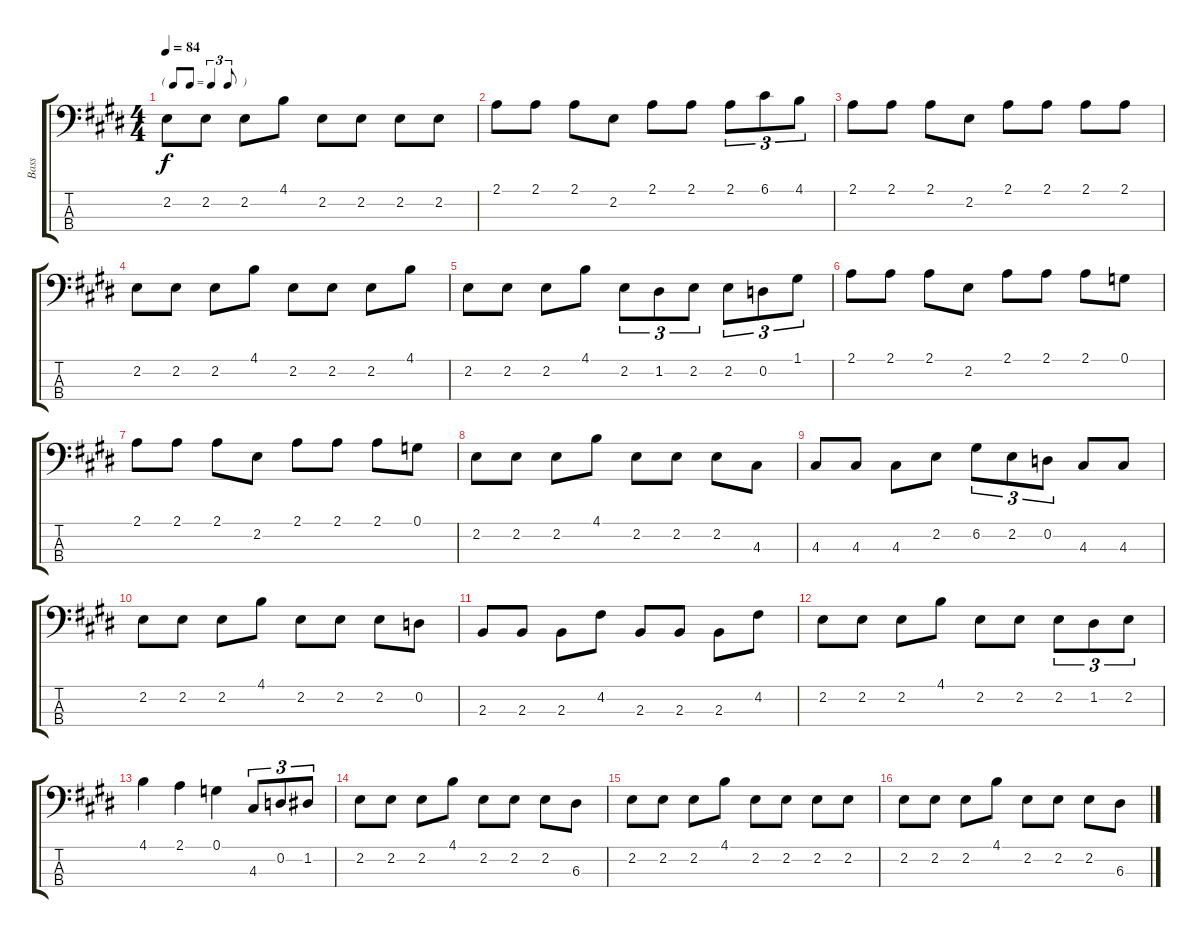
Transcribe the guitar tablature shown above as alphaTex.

\track ("Bass" "Bass") {instrument electricbassfinger}
\staff {score tabs}
\tuning (G2 D2 A1 E1) {hide}
\ts (4 4)
\tf triplet8th
\tempo 84
\clef f4
\ks e
2.2.8{dy f} 2.2.8 2.2.8 4.1.8 2.2.8 2.2.8 2.2.8 2.2.8 |
2.1.8 2.1.8 2.1.8 2.2.8 2.1.8 2.1.8 2.1.8{tu (3 2)} 6.1.8{tu (3 2)} 4.1.8{tu (3 2)} |
2.1.8 2.1.8 2.1.8 2.2.8 2.1.8 2.1.8 2.1.8 2.1.8 |
2.2.8 2.2.8 2.2.8 4.1.8 2.2.8 2.2.8 2.2.8 4.1.8 |
2.2.8 2.2.8 2.2.8 4.1.8 2.2.8{tu (3 2)} 1.2.8{tu (3 2)} 2.2.8{tu (3 2)} 2.2.8{tu (3 2)} 0.2.8{tu (3 2)} 1.1.8{tu (3 2)} |
2.1.8 2.1.8 2.1.8 2.2.8 2.1.8 2.1.8 2.1.8 0.1.8 |
2.1.8 2.1.8 2.1.8 2.2.8 2.1.8 2.1.8 2.1.8 0.1.8 |
2.2.8 2.2.8 2.2.8 4.1.8 2.2.8 2.2.8 2.2.8 4.3.8 |
4.3.8 4.3.8 4.3.8 2.2.8 6.2.8{tu (3 2)} 2.2.8{tu (3 2)} 0.2.8{tu (3 2)} 4.3.8 4.3.8 |
2.2.8 2.2.8 2.2.8 4.1.8 2.2.8 2.2.8 2.2.8 0.2.8 |
2.3.8 2.3.8 2.3.8 4.2.8 2.3.8 2.3.8 2.3.8 4.2.8 |
2.2.8 2.2.8 2.2.8 4.1.8 2.2.8 2.2.8 2.2.8{tu (3 2)} 1.2.8{tu (3 2)} 2.2.8{tu (3 2)} |
4.1.4 2.1.4 0.1.4 4.3.8{tu (3 2)} 0.2.8{tu (3 2)} 1.2.8{tu (3 2)} |
2.2.8 2.2.8 2.2.8 4.1.8 2.2.8 2.2.8 2.2.8 6.3.8 |
2.2.8 2.2.8 2.2.8 4.1.8 2.2.8 2.2.8 2.2.8 2.2.8 |
2.2.8 2.2.8 2.2.8 4.1.8 2.2.8 2.2.8 2.2.8 6.3.8
